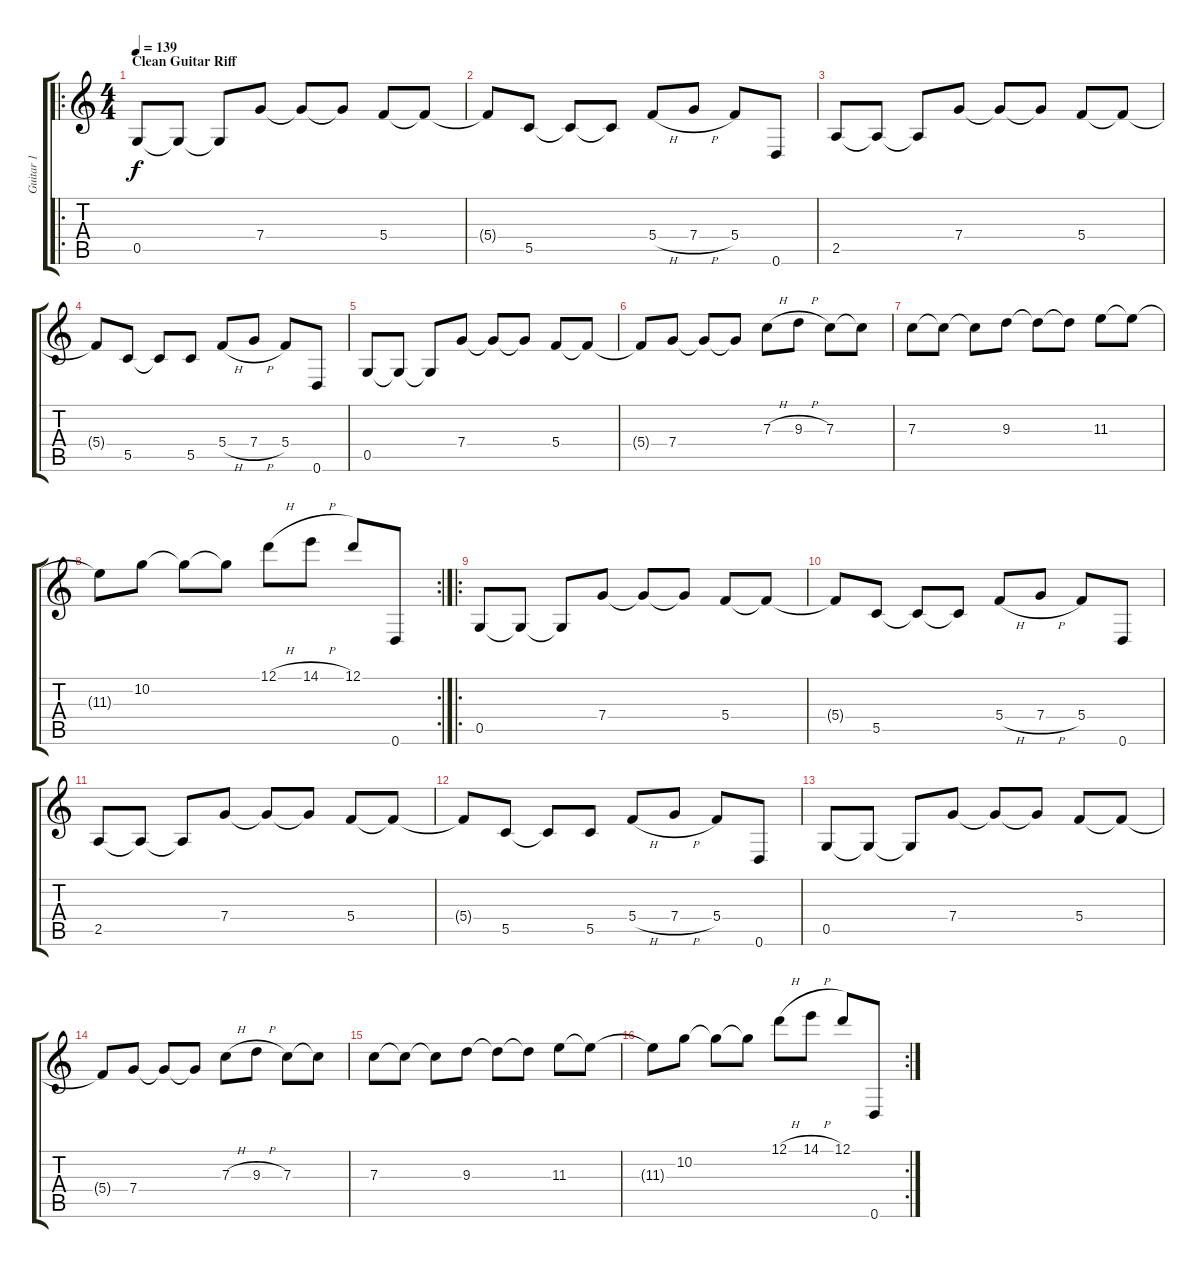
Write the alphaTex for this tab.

\track ("Guitar 1" "Guitar 1") {instrument distortionguitar}
\staff {score tabs}
\tuning (D4 A3 F3 C3 G2 D2) {hide}
\ro
\ts (4 4)
\section ("" "Clean Guitar Riff")
\tempo 139
\clef g2
\ks c
0.5.8{dy f} 0.5{t}.8 0.5{t}.8 7.4.8 7.4{t}.8 7.4{t}.8 5.4.8 5.4{t}.8 |
5.4{t}.8 5.5.8 5.5{t}.8 5.5{t}.8 5.4{h}.8 7.4{h}.8 5.4.8 0.6.8 |
2.5.8 2.5{t}.8 2.5{t}.8 7.4.8 7.4{t}.8 7.4{t}.8 5.4.8 5.4{t}.8 |
5.4{t}.8 5.5.8 5.5{t}.8 5.5.8 5.4{h}.8 7.4{h}.8 5.4.8 0.6.8 |
0.5.8 0.5{t}.8 0.5{t}.8 7.4.8 7.4{t}.8 7.4{t}.8 5.4.8 5.4{t}.8 |
5.4{t}.8 7.4.8 7.4{t}.8 7.4{t}.8 7.3{h}.8 9.3{h}.8 7.3.8 7.3{t}.8 |
7.3.8 7.3{t}.8 7.3{t}.8 9.3.8 9.3{t}.8 9.3{t}.8 11.3.8 11.3{t}.8 |
\rc 2
11.3{t}.8 10.2.8 10.2{t}.8 10.2{t}.8 12.1{h}.8 14.1{h}.8 12.1.8 0.6.8 |
\ro
0.5.8{instrument distortionguitar} 0.5{t}.8 0.5{t}.8 7.4.8 7.4{t}.8 7.4{t}.8 5.4.8 5.4{t}.8 |
5.4{t}.8 5.5.8 5.5{t}.8 5.5{t}.8 5.4{h}.8 7.4{h}.8 5.4.8 0.6.8 |
2.5.8 2.5{t}.8 2.5{t}.8 7.4.8 7.4{t}.8 7.4{t}.8 5.4.8 5.4{t}.8 |
5.4{t}.8 5.5.8 5.5{t}.8 5.5.8 5.4{h}.8 7.4{h}.8 5.4.8 0.6.8 |
0.5.8 0.5{t}.8 0.5{t}.8 7.4.8 7.4{t}.8 7.4{t}.8 5.4.8 5.4{t}.8 |
5.4{t}.8 7.4.8 7.4{t}.8 7.4{t}.8 7.3{h}.8 9.3{h}.8 7.3.8 7.3{t}.8 |
7.3.8 7.3{t}.8 7.3{t}.8 9.3.8 9.3{t}.8 9.3{t}.8 11.3.8 11.3{t}.8 |
\rc 2
11.3{t}.8 10.2.8 10.2{t}.8 10.2{t}.8 12.1{h}.8 14.1{h}.8 12.1.8 0.6.8
